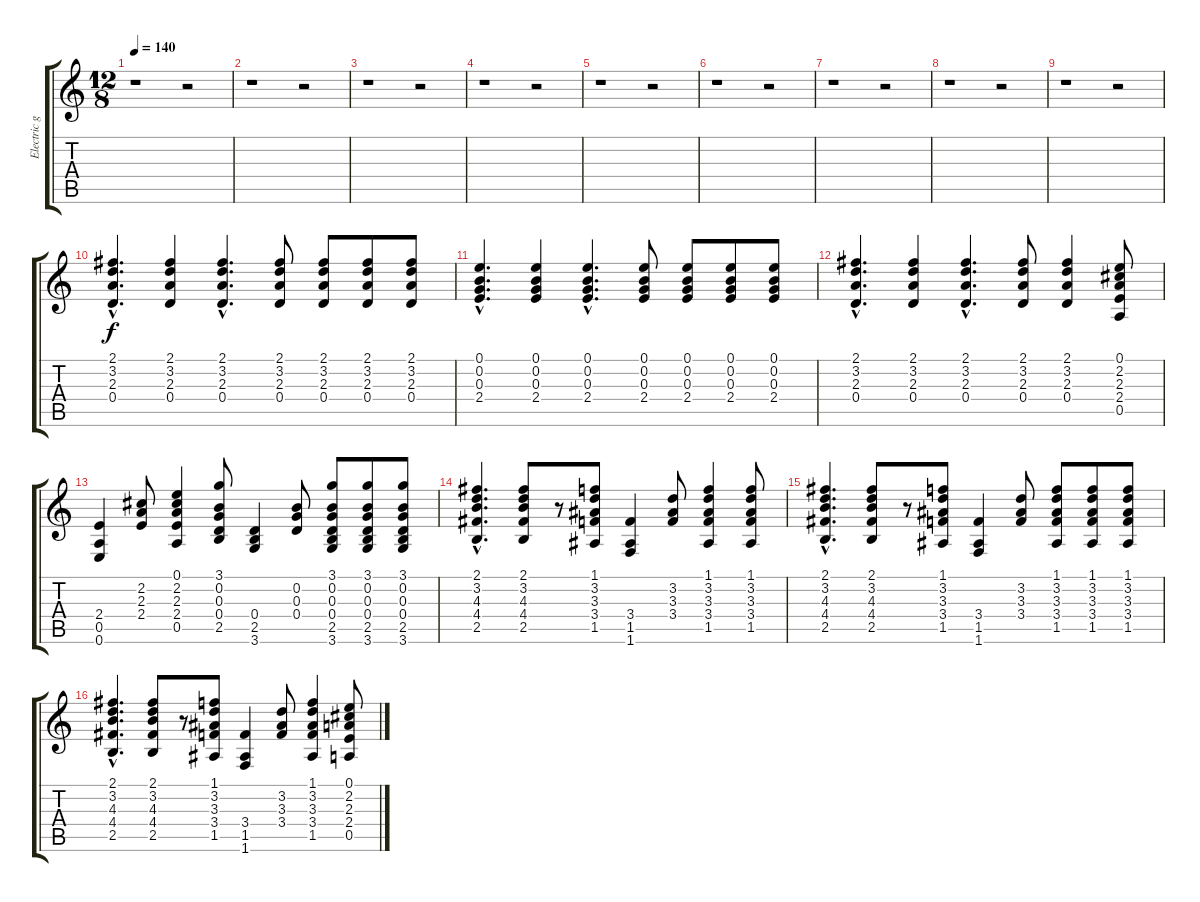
\track ("Electric guitar 1" "Electric g") {instrument overdrivenguitar}
\staff {score tabs}
\tuning (E4 B3 G3 D3 A2 E2) {hide}
\ts (12 8)
\tempo 140
\clef g2
\ks c
r.1{dy f} r.2 |
r.1 r.2 |
r.1 r.2 |
r.1 r.2 |
r.1 r.2 |
r.1 r.2 |
r.1 r.2 |
r.1 r.2 |
r.1 r.2 |
(2.1{hac} 3.2{hac} 2.3{hac} 0.4{hac}).4{d} (2.1 3.2 2.3 0.4).4 (2.1{hac} 3.2{hac} 2.3{hac} 0.4{hac}).4{d} (2.1 3.2 2.3 0.4).8 (2.1 3.2 2.3 0.4).8 (2.1 3.2 2.3 0.4).8 (2.1 3.2 2.3 0.4).8 |
(0.1{hac} 0.2{hac} 0.3{hac} 2.4{hac}).4{d} (0.1 0.2 0.3 2.4).4 (0.1{hac} 0.2{hac} 0.3{hac} 2.4{hac}).4{d} (0.1 0.2 0.3 2.4).8 (0.1 0.2 0.3 2.4).8 (0.1 0.2 0.3 2.4).8 (0.1 0.2 0.3 2.4).8 |
(2.1{hac} 3.2{hac} 2.3{hac} 0.4{hac}).4{d} (2.1 3.2 2.3 0.4).4 (2.1{hac} 3.2{hac} 2.3{hac} 0.4{hac}).4{d} (2.1 3.2 2.3 0.4).8 (2.1 3.2 2.3 0.4).4 (0.1 2.2 2.3 2.4 0.5).8 |
(2.4 0.5 0.6).4 (2.2 2.3 2.4).8 (0.1 2.2 2.3 2.4 0.5).4 (3.1 0.2 0.3 0.4 2.5).8 (0.4 2.5 3.6).4 (0.2 0.3 0.4).8 (3.1 0.2 0.3 0.4 2.5 3.6).8 (3.1 0.2 0.3 0.4 2.5 3.6).8 (3.1 0.2 0.3 0.4 2.5 3.6).8 |
(2.1{hac} 3.2{hac} 4.3{hac} 4.4{hac} 2.5{hac}).4{d} (2.1 3.2 4.3 4.4 2.5).8 r.8 (1.1 3.2 3.3 3.4 1.5).8 (3.4 1.5 1.6).4 (3.2 3.3 3.4).8 (1.1 3.2 3.3 3.4 1.5).4 (1.1 3.2 3.3 3.4 1.5).8 |
(2.1{hac} 3.2{hac} 4.3{hac} 4.4{hac} 2.5{hac}).4{d} (2.1 3.2 4.3 4.4 2.5).8 r.8 (1.1 3.2 3.3 3.4 1.5).8 (3.4 1.5 1.6).4 (3.2 3.3 3.4).8 (1.1 3.2 3.3 3.4 1.5).8 (1.1 3.2 3.3 3.4 1.5).8 (1.1 3.2 3.3 3.4 1.5).8 |
(2.1{hac} 3.2{hac} 4.3{hac} 4.4{hac} 2.5{hac}).4{d} (2.1 3.2 4.3 4.4 2.5).8 r.8 (1.1 3.2 3.3 3.4 1.5).8 (3.4 1.5 1.6).4 (3.2 3.3 3.4).8 (1.1 3.2 3.3 3.4 1.5).4 (0.1 2.2 2.3 2.4 0.5).8
